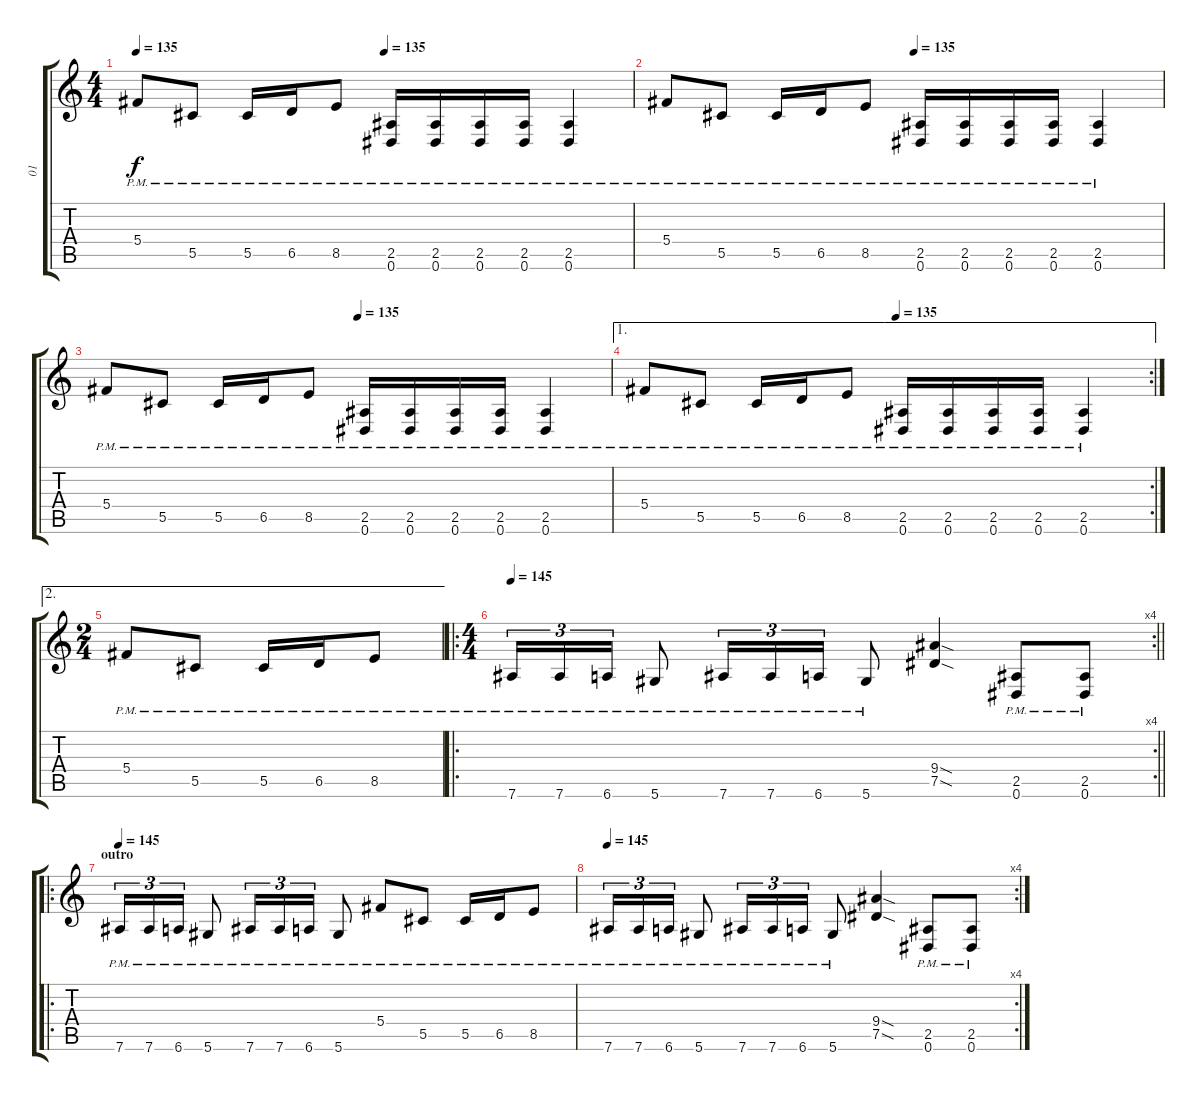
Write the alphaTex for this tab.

\track ("01" "01") {instrument distortionguitar}
\staff {score tabs}
\tuning (Eb4 Bb3 Gb3 Db3 Ab2 Eb2) {hide}
\ts (4 4)
\tempo 135
\tempo (135 0.5)
\clef g2
\ks c
5.4{pm}.8{dy f} 5.5{pm}.8 5.5{pm}.16 6.5{pm}.16 8.5{pm}.8 (2.5{pm} 0.6{pm}).16 (2.5{pm} 0.6{pm}).16 (2.5{pm} 0.6{pm}).16 (2.5{pm} 0.6{pm}).16 (2.5{pm} 0.6{pm}).4 |
\tempo (135 0.5)
5.4{pm}.8 5.5{pm}.8 5.5{pm}.16 6.5{pm}.16 8.5{pm}.8 (2.5{pm} 0.6{pm}).16 (2.5{pm} 0.6{pm}).16 (2.5{pm} 0.6{pm}).16 (2.5{pm} 0.6{pm}).16 (2.5{pm} 0.6{pm}).4 |
\tempo (135 0.5)
5.4{pm}.8 5.5{pm}.8 5.5{pm}.16 6.5{pm}.16 8.5{pm}.8 (2.5{pm} 0.6{pm}).16 (2.5{pm} 0.6{pm}).16 (2.5{pm} 0.6{pm}).16 (2.5{pm} 0.6{pm}).16 (2.5{pm} 0.6{pm}).4 |
\ae 1
\rc 2
\tempo (135 0.5)
5.4{pm}.8 5.5{pm}.8 5.5{pm}.16 6.5{pm}.16 8.5{pm}.8 (2.5{pm} 0.6{pm}).16 (2.5{pm} 0.6{pm}).16 (2.5{pm} 0.6{pm}).16 (2.5{pm} 0.6{pm}).16 (2.5{pm} 0.6{pm}).4 |
\ae 2
\ts (2 4)
5.4{pm}.8 5.5{pm}.8 5.5{pm}.16 6.5{pm}.16 8.5{pm}.8 |
\ro
\rc 4
\ts (4 4)
\tempo 145
\barLineRight lightlight
7.6{pm}.16{tu (3 2)} 7.6{pm}.16{tu (3 2)} 6.6{pm}.16{tu (3 2)} 5.6{pm}.8 7.6{pm}.16{tu (3 2)} 7.6{pm}.16{tu (3 2)} 6.6{pm}.16{tu (3 2)} 5.6{pm}.8 (9.4{sod} 7.5{sod}).4 (2.5{pm} 0.6{pm}).8 (2.5{pm} 0.6{pm}).8 |
\ro
\section ("" "outro")
\tempo 145
7.6{pm}.16{tu (3 2)} 7.6{pm}.16{tu (3 2)} 6.6{pm}.16{tu (3 2)} 5.6{pm}.8 7.6{pm}.16{tu (3 2)} 7.6{pm}.16{tu (3 2)} 6.6{pm}.16{tu (3 2)} 5.6{pm}.8 5.4{pm}.8 5.5{pm}.8 5.5{pm}.16 6.5{pm}.16 8.5{pm}.8 |
\rc 4
\tempo 145
7.6{pm}.16{tu (3 2)} 7.6{pm}.16{tu (3 2)} 6.6{pm}.16{tu (3 2)} 5.6{pm}.8 7.6{pm}.16{tu (3 2)} 7.6{pm}.16{tu (3 2)} 6.6{pm}.16{tu (3 2)} 5.6{pm}.8 (9.4{sod} 7.5{sod}).4 (2.5{pm} 0.6{pm}).8 (2.5{pm} 0.6{pm}).8
